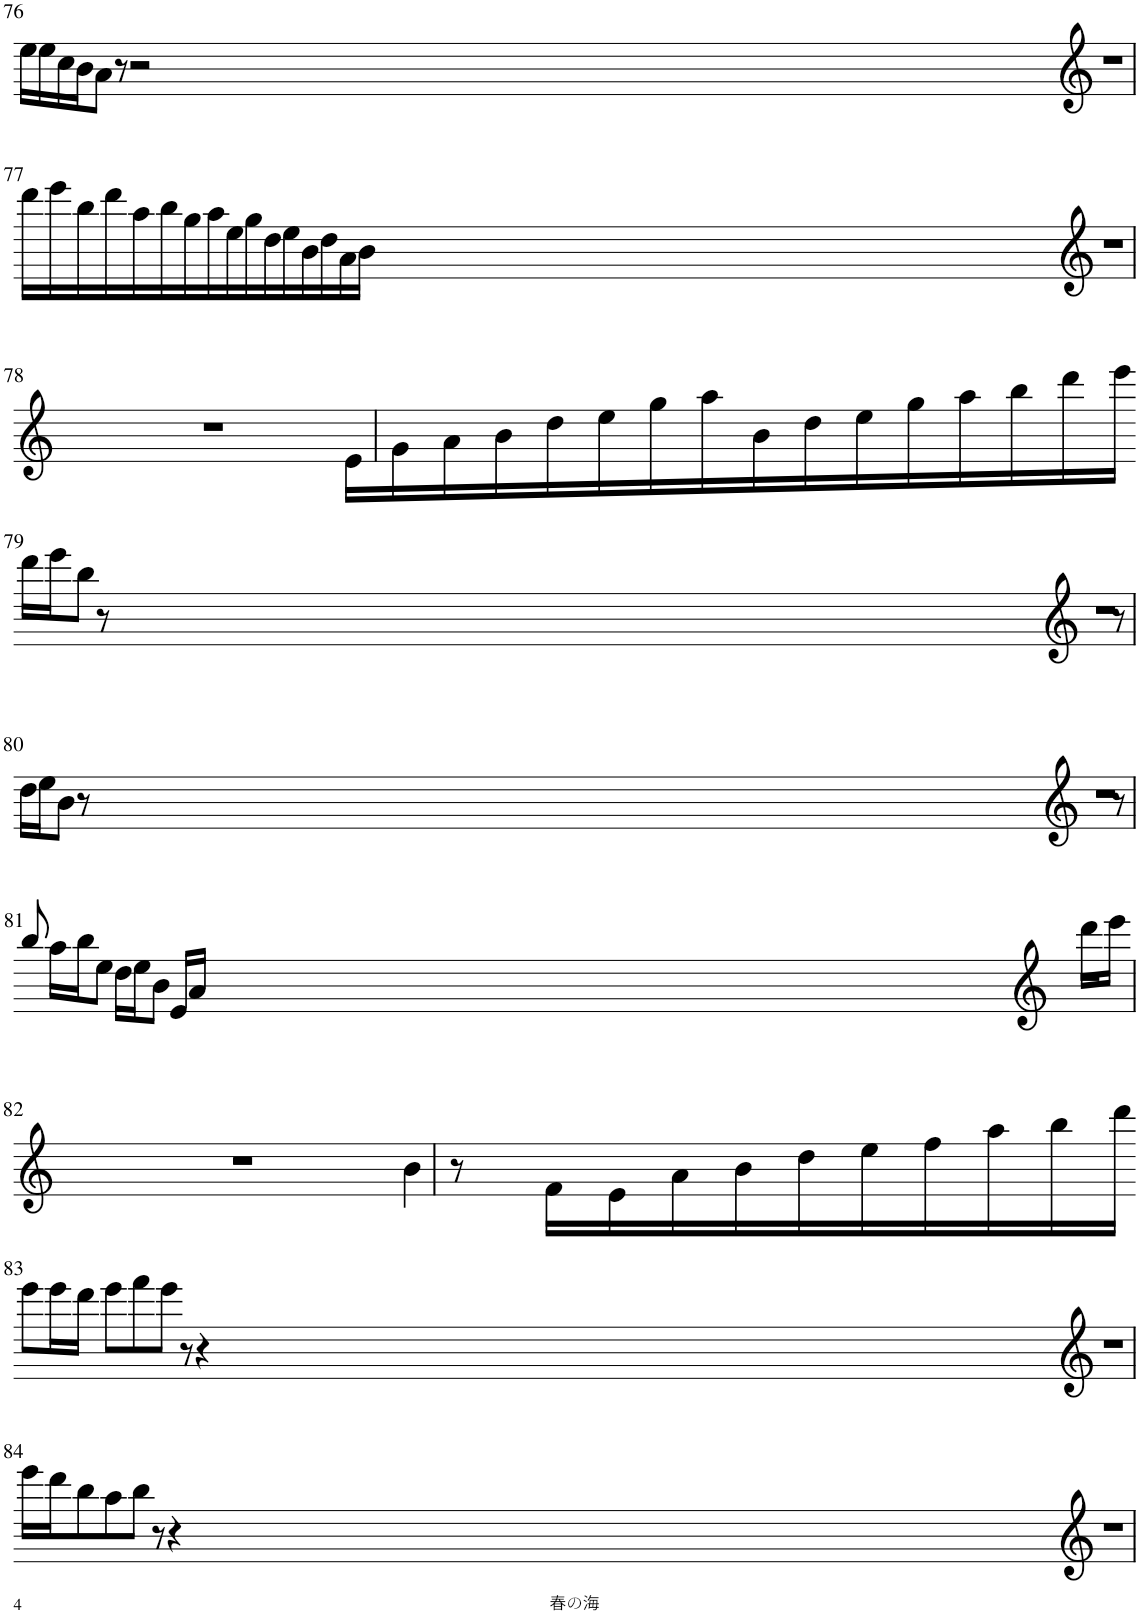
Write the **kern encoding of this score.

**kern
*part1
*staff1
*I"尺八
!!LO:PB:g=z
*clefG2
*k[]
*M4/4
*met(c)
=76
16ee\LL
16ee\
16cc\
16b\J
8a\J
8r
2r
0000.ryy
1r
!!LO:LB:g=z
=77
16ddd\LL
16eee\
16bb\
16ddd\
16aa\
16bb\
16gg\
16aa\
16ee\
16gg\
16dd\
16ee\
16b\
16dd\
16a\
16b\JJ
0000.ryy
1r
!!LO:LB:g=z
=78
1r
16e\LL
16g\
16a\
16b\
16dd\
16ee\
16gg\
16aa\
16b\
16dd\
16ee\
16gg\
16aa\
16bb\
16ddd\
16eee\JJ
!!LO:LB:g=z
=79
16ddd\LL
16eee\J
8bb\J
8r
1%48ryy
1r
8r
!!LO:LB:g=z
=80
16dd\LL
16ee\J
8b\J
8r
1%48ryy
1r
8r
!!LO:LB:g=z
=81
8bb/
16aa\LL
16bb\J
8ee\J
16dd\LL
16ee\J
8b\J
16e/LL
16a/JJ
1%48ryy
1r
16ddd\LL
16eee\JJ
!!LO:LB:g=z
=82
1r
4b\
8r
16f\LL
16e\
16a\
16b\
16dd\
16ee\
16ff\
16aa\
16bb\
16ddd\JJ
!!LO:LB:g=z
=83
8eee\L
16eee\L
16ddd\JJ
8eee\L
8fff\
8eee\J
8r
4r
1%48ryy
1r
!!LO:LB:g=z
=84
16eee\LL
16ddd\J
8bb\
8aa\
8bb\J
8r
4r
1%48ryy
1r
=
*-
